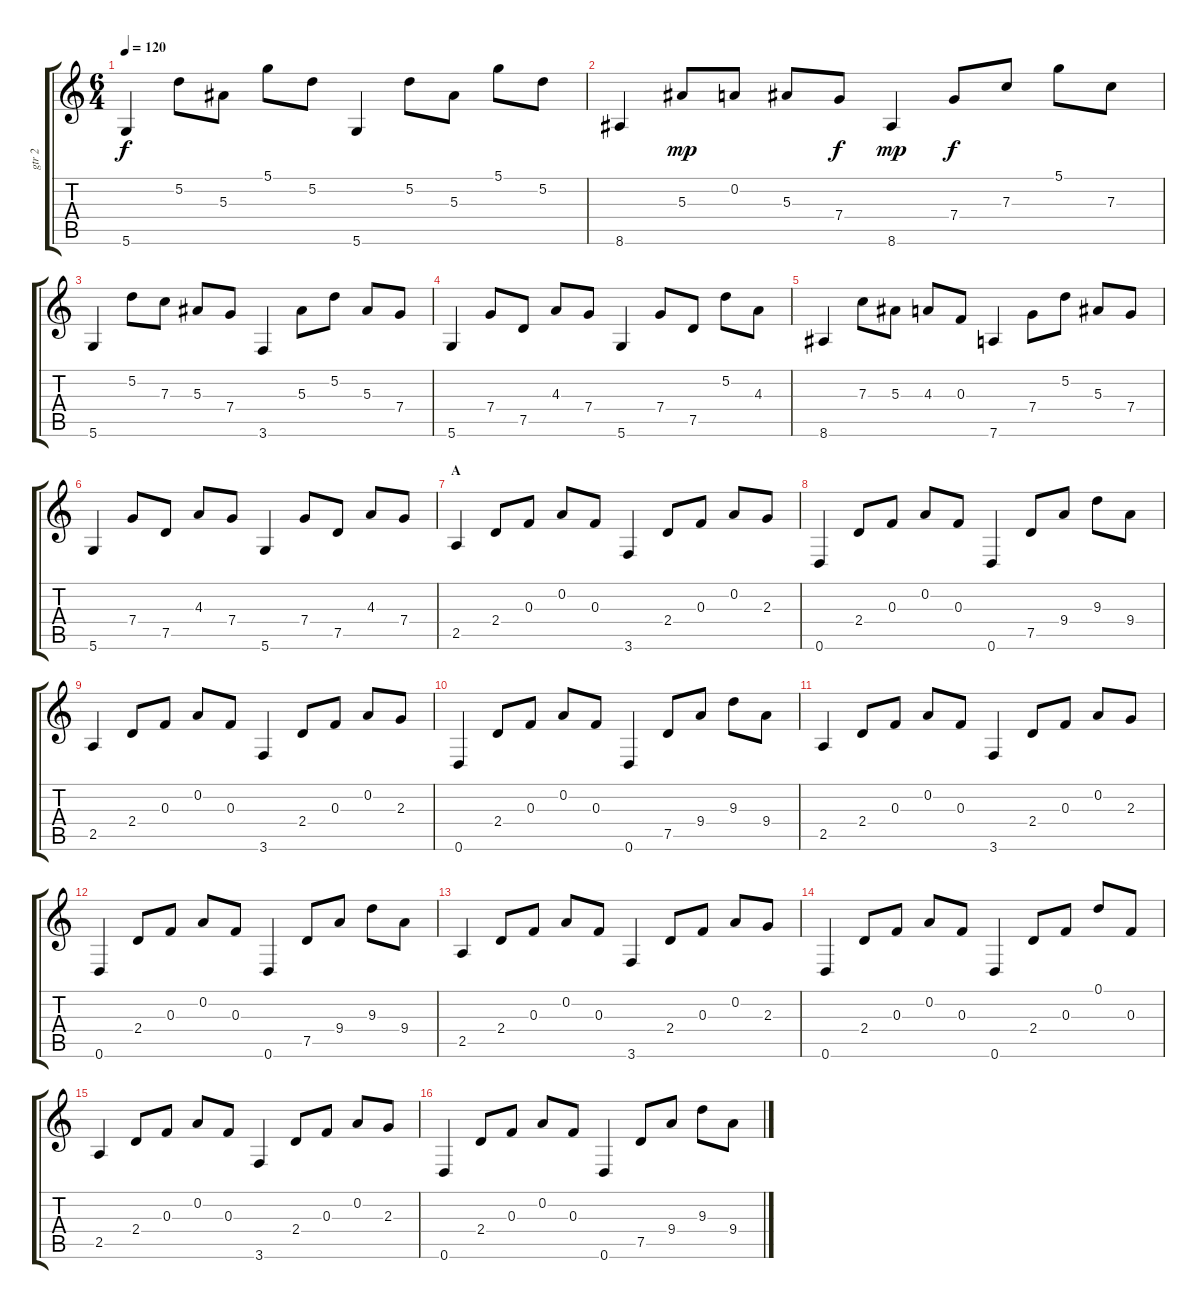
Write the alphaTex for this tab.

\track ("gtr 2" "gtr 2") {instrument acousticguitarsteel}
\staff {score tabs}
\tuning (D4 A3 F3 C3 G2 D2) {hide}
\ts (6 4)
\tempo 120
\clef g2
\ks c
5.6.4{dy f} 5.2.8 5.3.8 5.1.8 5.2.8 5.6.4 5.2.8 5.3.8 5.1.8 5.2.8 |
8.6.4 5.3.8{dy mp} 0.2.8 5.3.8 7.4.8{dy f} 8.6.4{dy mp} 7.4.8{dy f} 7.3.8 5.1.8 7.3.8 |
5.6.4 5.2.8 7.3.8 5.3.8 7.4.8 3.6.4 5.3.8 5.2.8 5.3.8 7.4.8 |
5.6.4 7.4.8 7.5.8 4.3.8 7.4.8 5.6.4 7.4.8 7.5.8 5.2.8 4.3.8 |
8.6.4 7.3.8 5.3.8 4.3.8 0.3.8 7.6.4 7.4.8 5.2.8 5.3.8 7.4.8 |
5.6.4 7.4.8 7.5.8 4.3.8 7.4.8 5.6.4 7.4.8 7.5.8 4.3.8 7.4.8 |
\section ("" "A")
2.5.4 2.4.8 0.3.8 0.2.8 0.3.8 3.6.4 2.4.8 0.3.8 0.2.8 2.3.8 |
0.6.4 2.4.8 0.3.8 0.2.8 0.3.8 0.6.4 7.5.8 9.4.8 9.3.8 9.4.8 |
2.5.4 2.4.8 0.3.8 0.2.8 0.3.8 3.6.4 2.4.8 0.3.8 0.2.8 2.3.8 |
0.6.4 2.4.8 0.3.8 0.2.8 0.3.8 0.6.4 7.5.8 9.4.8 9.3.8 9.4.8 |
2.5.4 2.4.8 0.3.8 0.2.8 0.3.8 3.6.4 2.4.8 0.3.8 0.2.8 2.3.8 |
0.6.4 2.4.8 0.3.8 0.2.8 0.3.8 0.6.4 7.5.8 9.4.8 9.3.8 9.4.8 |
2.5.4 2.4.8 0.3.8 0.2.8 0.3.8 3.6.4 2.4.8 0.3.8 0.2.8 2.3.8 |
0.6.4 2.4.8 0.3.8 0.2.8 0.3.8 0.6.4 2.4.8 0.3.8 0.1.8 0.3.8 |
2.5.4{volume 4} 2.4.8 0.3.8 0.2.8 0.3.8 3.6.4 2.4.8 0.3.8 0.2.8 2.3.8 |
0.6.4 2.4.8 0.3.8 0.2.8 0.3.8 0.6.4 7.5.8 9.4.8 9.3.8 9.4.8
